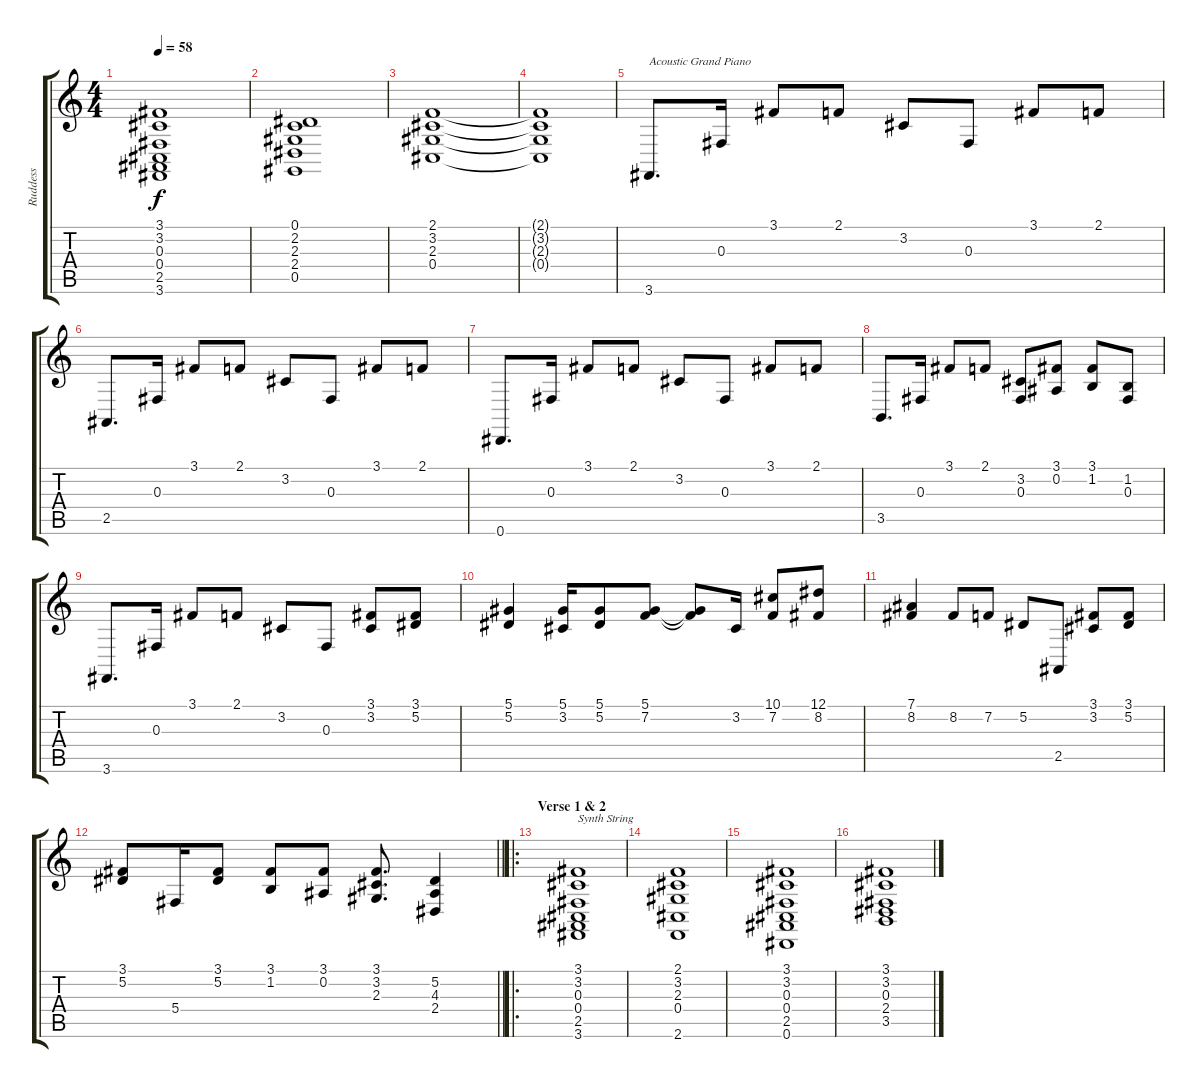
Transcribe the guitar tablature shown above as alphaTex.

\track ("Ruddess" "Ruddess") {instrument synthstrings1}
\staff {score tabs}
\tuning (Eb4 Bb3 Gb3 Db3 Ab2 Eb2) {hide}
\ts (4 4)
\tempo 58
\clef g2
\ks c
(3.1 3.2 0.3 0.4 2.5 3.6).1{dy f} |
(0.1 2.2 2.3 2.4 0.5).1 |
(2.1 3.2 2.3 0.4).1 |
(2.1{t} 3.2{t} 2.3{t} 0.4{t}).1 |
3.6.8{d txt "Acoustic Grand Piano" instrument acousticgrandpiano} 0.3.16 3.1.8 2.1.8 3.2.8 0.3.8 3.1.8 2.1.8 |
2.5.8{d} 0.3.16 3.1.8 2.1.8 3.2.8 0.3.8 3.1.8 2.1.8 |
0.6.8{d} 0.3.16 3.1.8 2.1.8 3.2.8 0.3.8 3.1.8 2.1.8 |
3.5.8{d} 0.3.16 3.1.8 2.1.8 (3.2 0.3).8 (3.1 0.2).8 (3.1 1.2).8 (1.2 0.3).8 |
3.6.8{d} 0.3.16 3.1.8 2.1.8 3.2.8 0.3.8 (3.1 3.2).8 (3.1 5.2).8 |
(5.1 5.2).4 (5.1 3.2).16 (5.1 5.2).8 (5.1 7.2).8 (5.1{t} 7.2{t}).8 3.2.16 (10.1 7.2).8 (12.1 8.2).8 |
(7.1 8.2).4 8.2.8 7.2.8 5.2.8 2.5.8 (3.1 3.2).8 (3.1 5.2).8 |
\barLineRight lightlight
(3.1 5.2).8 5.4.16 (3.1 5.2).8 (3.1 1.2).8 (3.1 0.2).8 (3.1 3.2 2.3).8{d} (5.2 4.3 2.4).4 |
\ro
\section ("" "Verse 1 & 2")
(3.1 3.2 0.3 0.4 2.5 3.6).1{txt "Synth String" instrument synthstrings1} |
(2.1 3.2 2.3 0.4 2.6).1 |
(3.1 3.2 0.3 0.4 2.5 0.6).1 |
(3.1 3.2 0.3 2.4 3.5).1
